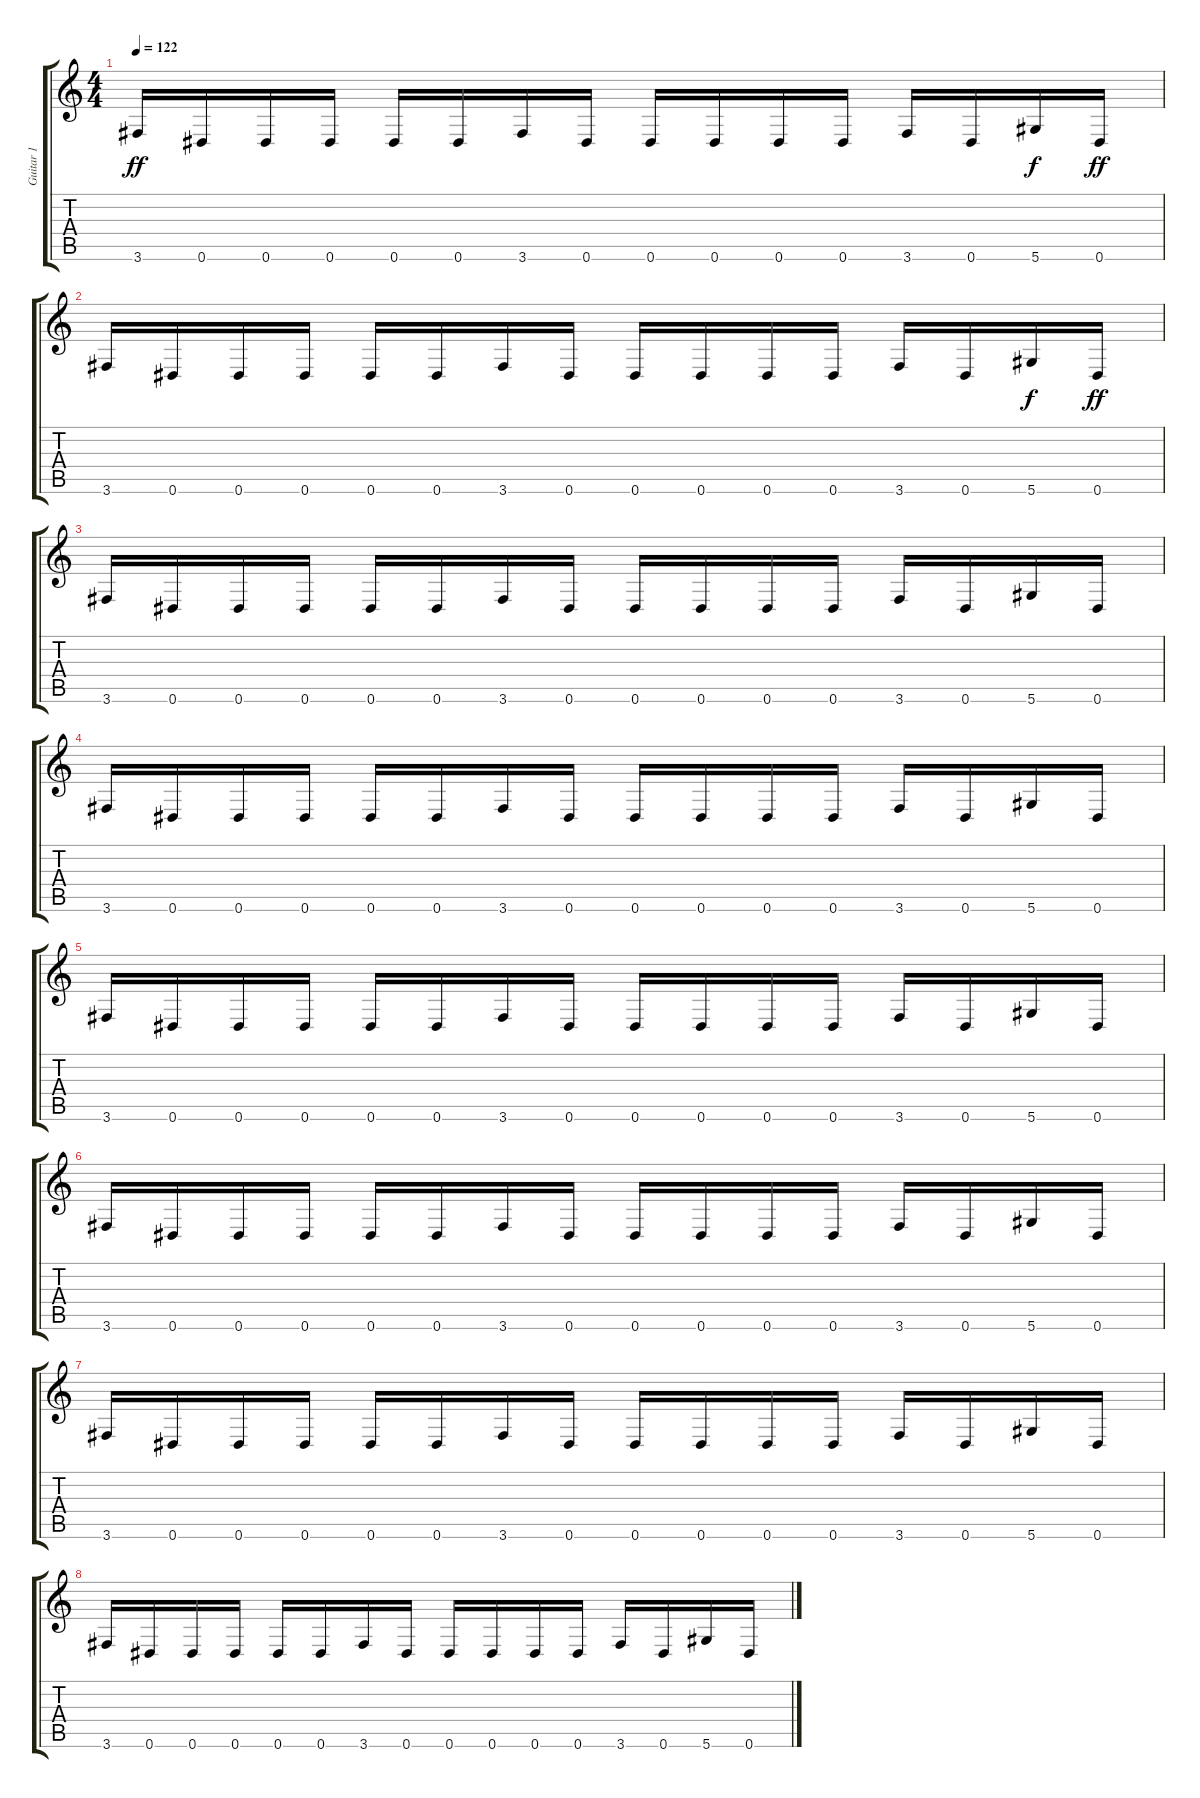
\track ("Guitar 1" "Guitar 1") {instrument overdrivenguitar}
\staff {score tabs}
\tuning (Eb4 Bb3 Gb3 Db3 Ab2 Eb2) {hide}
\ts (4 4)
\tempo 122
\clef g2
\ks c
3.6.16{dy ff instrument overdrivenguitar} 0.6.16 0.6.16 0.6.16 0.6.16 0.6.16 3.6.16 0.6.16 0.6.16 0.6.16 0.6.16 0.6.16 3.6.16 0.6.16 5.6.16{dy f} 0.6.16{dy ff} |
3.6.16 0.6.16 0.6.16 0.6.16 0.6.16 0.6.16 3.6.16 0.6.16 0.6.16 0.6.16 0.6.16 0.6.16 3.6.16 0.6.16 5.6.16{dy f} 0.6.16{dy ff} |
3.6.16 0.6.16 0.6.16 0.6.16 0.6.16 0.6.16 3.6.16 0.6.16 0.6.16 0.6.16 0.6.16 0.6.16 3.6.16 0.6.16 5.6.16 0.6.16 |
3.6.16 0.6.16 0.6.16 0.6.16 0.6.16 0.6.16 3.6.16 0.6.16 0.6.16 0.6.16 0.6.16 0.6.16 3.6.16 0.6.16 5.6.16 0.6.16 |
3.6.16 0.6.16 0.6.16 0.6.16 0.6.16 0.6.16 3.6.16 0.6.16 0.6.16 0.6.16 0.6.16 0.6.16 3.6.16 0.6.16 5.6.16 0.6.16 |
3.6.16 0.6.16 0.6.16 0.6.16 0.6.16 0.6.16 3.6.16 0.6.16 0.6.16 0.6.16 0.6.16 0.6.16 3.6.16 0.6.16 5.6.16 0.6.16 |
3.6.16 0.6.16 0.6.16 0.6.16 0.6.16 0.6.16 3.6.16 0.6.16 0.6.16 0.6.16 0.6.16 0.6.16 3.6.16 0.6.16 5.6.16 0.6.16 |
3.6.16 0.6.16 0.6.16 0.6.16 0.6.16 0.6.16 3.6.16 0.6.16 0.6.16 0.6.16 0.6.16 0.6.16 3.6.16 0.6.16 5.6.16 0.6.16
